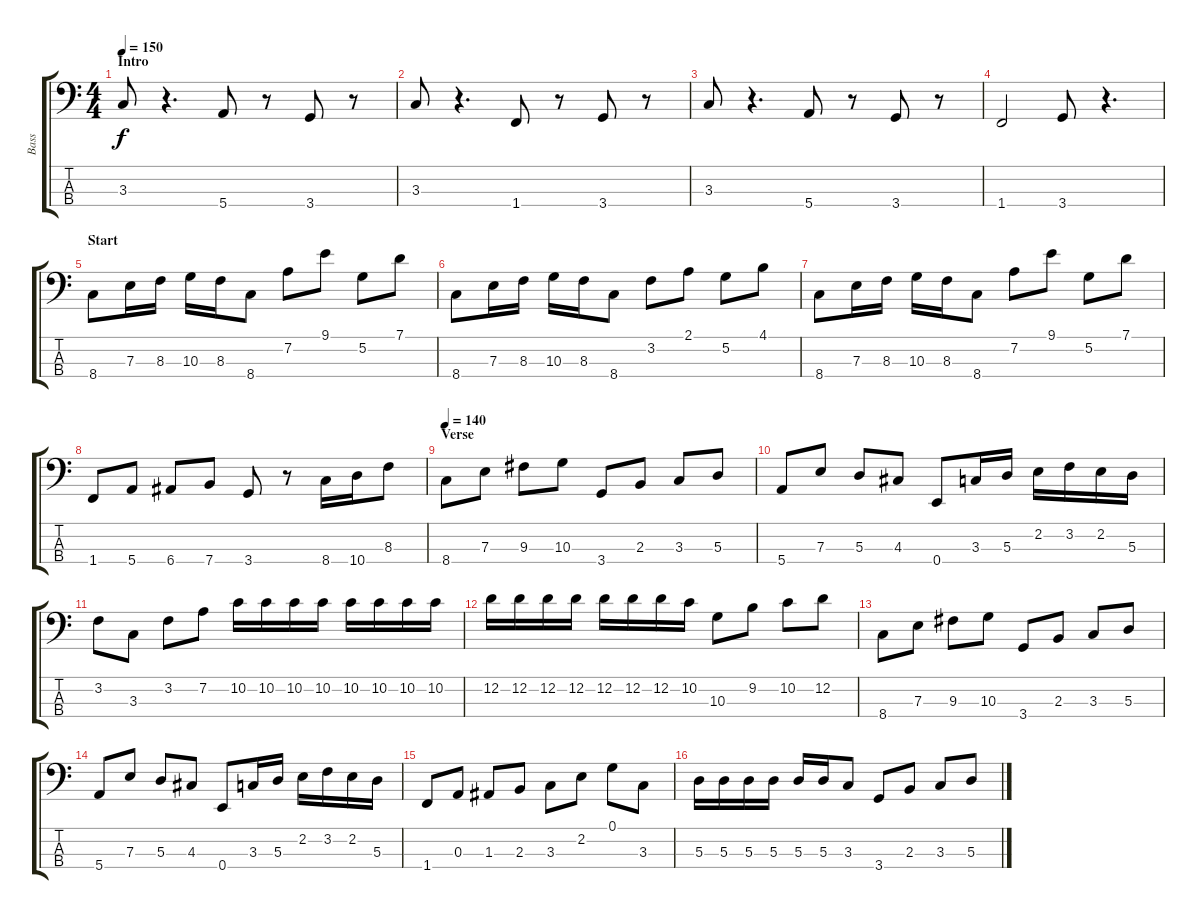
\track ("Bass" "Bass") {instrument acousticbass}
\staff {score tabs}
\tuning (G2 D2 A1 E1) {hide}
\ts (4 4)
\section ("" "Intro")
\tempo 150
\clef f4
\ks c
3.3.8{dy f instrument acousticbass} r.4{d} 5.4.8 r.8 3.4.8 r.8 |
3.3.8 r.4{d} 1.4.8 r.8 3.4.8 r.8 |
3.3.8 r.4{d} 5.4.8 r.8 3.4.8 r.8 |
1.4.2 3.4.8 r.4{d} |
\section ("" "Start")
8.4.8 7.3.16 8.3.16 10.3.16 8.3.16 8.4.8 7.2.8 9.1.8 5.2.8 7.1.8 |
8.4.8 7.3.16 8.3.16 10.3.16 8.3.16 8.4.8 3.2.8 2.1.8 5.2.8 4.1.8 |
8.4.8 7.3.16 8.3.16 10.3.16 8.3.16 8.4.8 7.2.8 9.1.8 5.2.8 7.1.8 |
1.4.8 5.4.8 6.4.8 7.4.8 3.4.8 r.8 8.4.16 10.4.16 8.3.8 |
\section ("" "Verse")
\tempo 140
8.4.8 7.3.8 9.3.8 10.3.8 3.4.8 2.3.8 3.3.8 5.3.8 |
5.4.8 7.3.8 5.3.8 4.3.8 0.4.8 3.3.16 5.3.16 2.2.16 3.2.16 2.2.16 5.3.16 |
3.2.8 3.3.8 3.2.8 7.2.8 10.2.16 10.2.16 10.2.16 10.2.16 10.2.16 10.2.16 10.2.16 10.2.16 |
12.2.16 12.2.16 12.2.16 12.2.16 12.2.16 12.2.16 12.2.16 10.2.16 10.3.8 9.2.8 10.2.8 12.2.8 |
8.4.8 7.3.8 9.3.8 10.3.8 3.4.8 2.3.8 3.3.8 5.3.8 |
5.4.8 7.3.8 5.3.8 4.3.8 0.4.8 3.3.16 5.3.16 2.2.16 3.2.16 2.2.16 5.3.16 |
1.4.8 0.3.8 1.3.8 2.3.8 3.3.8 2.2.8 0.1.8 3.3.8 |
5.3.16 5.3.16 5.3.16 5.3.16 5.3.16 5.3.16 3.3.8 3.4.8 2.3.8 3.3.8 5.3.8
